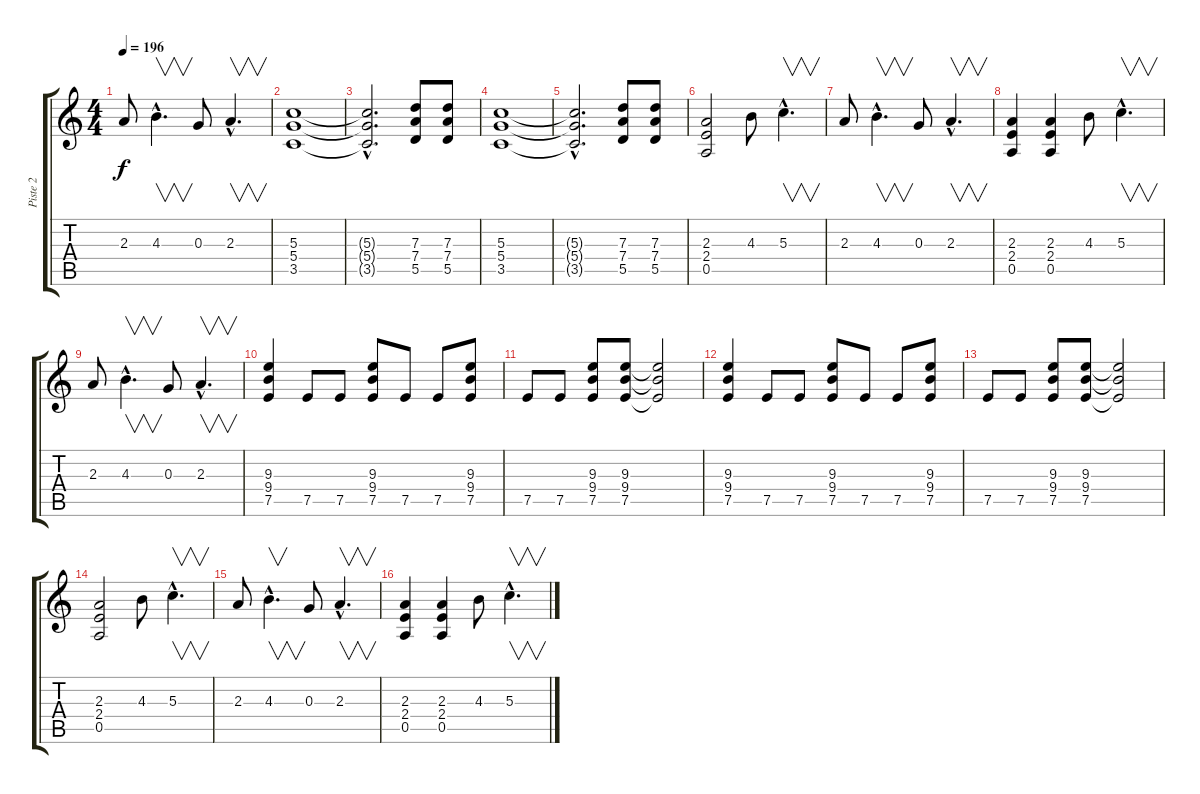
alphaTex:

\track ("Piste 2" "Piste 2") {instrument distortionguitar}
\staff {score tabs}
\tuning (E4 B3 G3 D3 A2 E2) {hide}
\ts (4 4)
\tempo 196
\clef g2
\ks c
2.3.8{dy f} 4.3{hac}.4{v d} 0.3.8 2.3{hac}.4{v d} |
(5.3 5.4 3.5).1 |
(5.3{hac t} 5.4{hac t} 3.5{hac t}).2{d} (7.3 7.4 5.5).8 (7.3 7.4 5.5).8 |
(5.3 5.4 3.5).1 |
(5.3{hac t} 5.4{hac t} 3.5{hac t}).2{d} (7.3 7.4 5.5).8 (7.3 7.4 5.5).8 |
(2.3 2.4 0.5).2 4.3.8 5.3{hac}.4{v d} |
2.3.8 4.3{hac}.4{v d} 0.3.8 2.3{hac}.4{v d} |
(2.3 2.4 0.5).4 (2.3 2.4 0.5).4 4.3.8 5.3{hac}.4{v d} |
2.3.8 4.3{hac}.4{v d} 0.3.8 2.3{hac}.4{v d} |
(9.3 9.4 7.5).4 7.5.8 7.5.8 (9.3 9.4 7.5).8 7.5.8 7.5.8 (9.3 9.4 7.5).8 |
7.5.8 7.5.8 (9.3 9.4 7.5).8 (9.3 9.4 7.5).8 (9.3{t} 9.4{t} 7.5{t}).2 |
(9.3 9.4 7.5).4 7.5.8 7.5.8 (9.3 9.4 7.5).8 7.5.8 7.5.8 (9.3 9.4 7.5).8 |
7.5.8 7.5.8 (9.3 9.4 7.5).8 (9.3 9.4 7.5).8 (9.3{t} 9.4{t} 7.5{t}).2 |
(2.3 2.4 0.5).2 4.3.8 5.3{hac}.4{v d} |
2.3.8 4.3{hac}.4{v d} 0.3.8 2.3{hac}.4{v d} |
(2.3 2.4 0.5).4 (2.3 2.4 0.5).4 4.3.8 5.3{hac}.4{v d}
